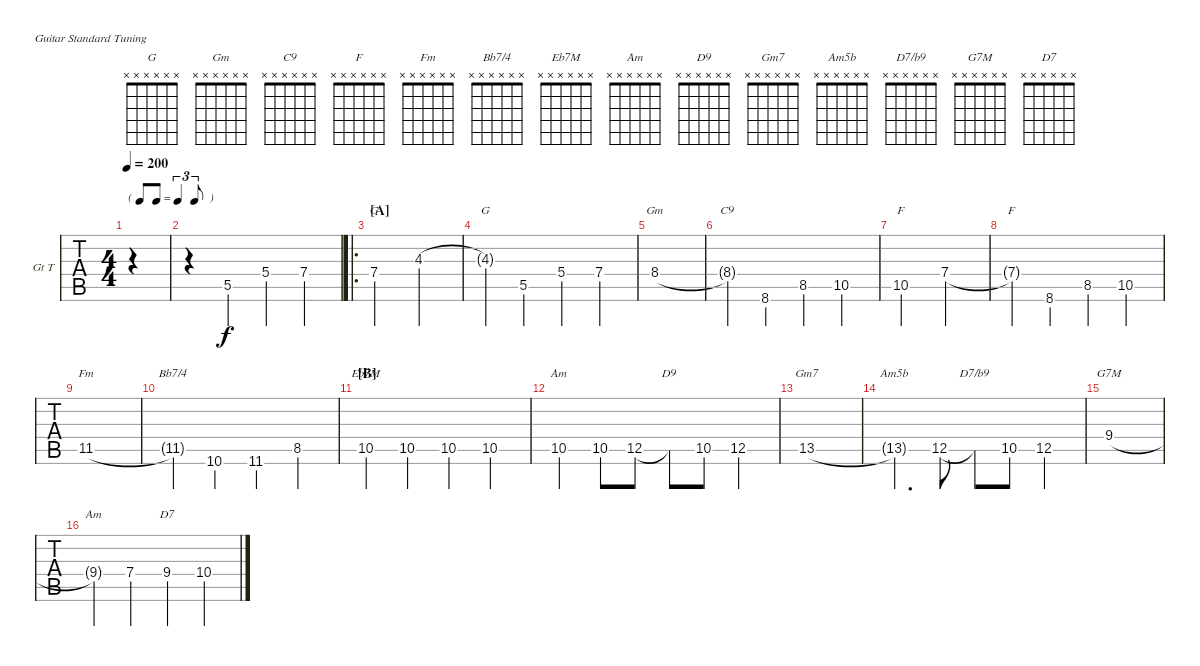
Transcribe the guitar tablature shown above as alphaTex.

\bracketExtendMode nobrackets
\firstSystemTrackNameOrientation horizontal
\otherSystemsTrackNameOrientation horizontal
\track ("Guitar Theme" "Gt T") {instrument acousticguitarsteel}
\staff {tabs}
\tuning (E4 B3 G3 D3 A2 E2)
\chord ("G" x x x x x x)
\chord ("Gm" x x x x x x)
\chord ("C9" x x x x x x)
\chord ("F" x x x x x x)
\chord ("Fm" x x x x x x)
\chord ("Bb7/4" x x x x x x)
\chord ("Eb7M" x x x x x x)
\chord ("Am" x x x x x x)
\chord ("D9" x x x x x x)
\chord ("Gm7" x x x x x x)
\chord ("Am5b" x x x x x x)
\chord ("D7/b9" x x x x x x)
\chord ("G7M" x x x x x x)
\chord ("D7" x x x x x x)
\ts (4 4)
\tf triplet8th
\tempo 200
\clef g2
\ks g
|
r.4 5.5.4 5.4.4 7.4.4 |
\ro
\section ("A" "")
7.4.2{ch "G"} 4.3.2 |
4.3{t}.4{ch "G"} 5.5.4 5.4.4 7.4.4 |
8.4.1{ch "Gm"} |
8.4{t}.4{ch "C9"} 8.6.4 8.5.4 10.5.4 |
10.5.2{ch "F"} 7.4.2 |
7.4{t}.4{ch "F"} 8.6.4 8.5.4 10.5.4 |
11.5.1{ch "Fm"} |
11.5{t}.4{ch "Bb7/4"} 10.6.4 11.6.4 8.5.4 |
\section ("B" "")
10.5.4{ch "Eb7M"} 10.5.4 10.5.4 10.5.4 |
10.5.4{ch "Am"} 10.5.8 12.5.8 12.5{t}.8{ch "D9"} 10.5.8 12.5.4 |
13.5.1{ch "Gm7"} |
13.5{t}.4{d ch "Am5b"} 12.5.8 12.5{t}.8{ch "D7/b9"} 10.5.8 12.5.4 |
9.4.1{ch "G7M"} |
9.4{t}.4{ch "Am"} 7.4.4 9.4.4{ch "D7"} 10.4.4
